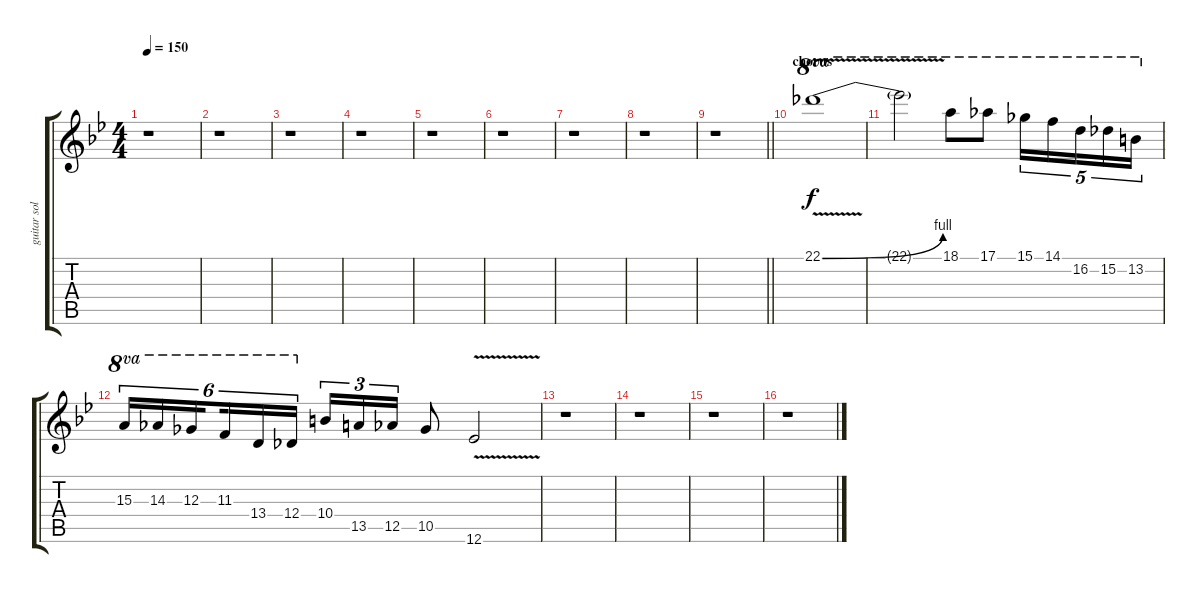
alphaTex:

\track ("guitar solo" "guitar sol") {instrument electricguitarmuted}
\staff {score tabs}
\tuning (Eb4 Bb3 Gb3 Db3 Ab2 Eb2) {hide}
\ts (4 4)
\tempo 150
\clef g2
\ks bb
r.1{dy f} |
r.1 |
r.1 |
r.1 |
r.1 |
r.1 |
r.1 |
r.1 |
\barLineRight lightlight
r.1 |
\section ("" "chorus")
22.1{be (bend 0 0 60 4) v}.1{ot 8va} |
22.1{t}.2{ot 8va} 18.1.8{ot 8va} 17.1.8{ot 8va} 15.1.16{tu (5 4) ot 8va} 14.1.16{tu (5 4) ot 8va} 16.2.16{tu (5 4) ot 8va} 15.2.16{tu (5 4) ot 8va} 13.2.16{tu (5 4) ot 8va} |
15.3.16{tu (6 4) ot 8va} 14.3.16{tu (6 4) ot 8va} 12.3.16{tu (6 4) ot 8va beam splitsecondary} 11.3.16{tu (6 4) ot 8va} 13.4.16{tu (6 4) ot 8va} 12.4.16{tu (6 4) ot 8va} 10.4.16{tu (3 2)} 13.5.16{tu (3 2)} 12.5.16{tu (3 2)} 10.5.8 12.6{v}.2 |
r.1 |
r.1 |
r.1 |
r.1
